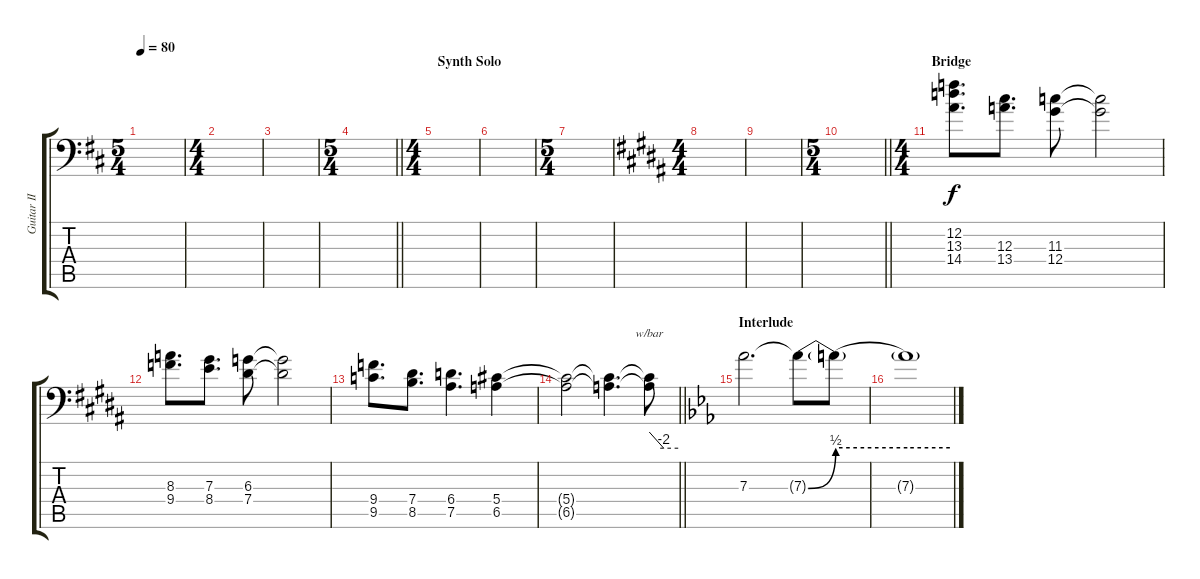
\track ("Guitar II" "Guitar II") {instrument distortionguitar}
\staff {score tabs}
\tuning (Bb3 F3 Db3 Ab2 Eb2 Eb1) {hide}
\ts (5 4)
\tempo 80
\clef f4
\ks d
|
\ts (4 4)
|
|
\ts (5 4)
\barLineRight lightlight
|
\ts (4 4)
\section ("" "Synth Solo")
|
|
\ts (5 4)
|
\ts (4 4)
\ks b
|
|
\ts (5 4)
\barLineRight lightlight
|
\ts (4 4)
\section ("" "Bridge")
(12.2 13.3 14.4).8{d} (12.3 13.4).8{d} (11.3 12.4).8 (11.3{t} 12.4{t}).2 |
(8.3 9.4).8{d} (7.3 8.4).8{d} (6.3 7.4).8 (6.3{t} 7.4{t}).2 |
(9.4 9.5).8{d} (7.4 8.5).8{d} (6.4 7.5).4{d} (5.4 6.5).4 |
\barLineRight lightlight
(5.4{t} 6.5{t}).2 (5.4{t} 6.5{t}).4{d} (5.4{t} 6.5{t}).8{tbe (custom default 0 0 30 -8 60 -8)} |
\section ("" "Interlude")
\ks eb
7.3.2{d} 7.3{be (bend 0 0 60 2) t}.8 7.3{be (hold 0 2 60 2) t}.8 |
7.3{be (hold 0 2 60 2) t}.1
